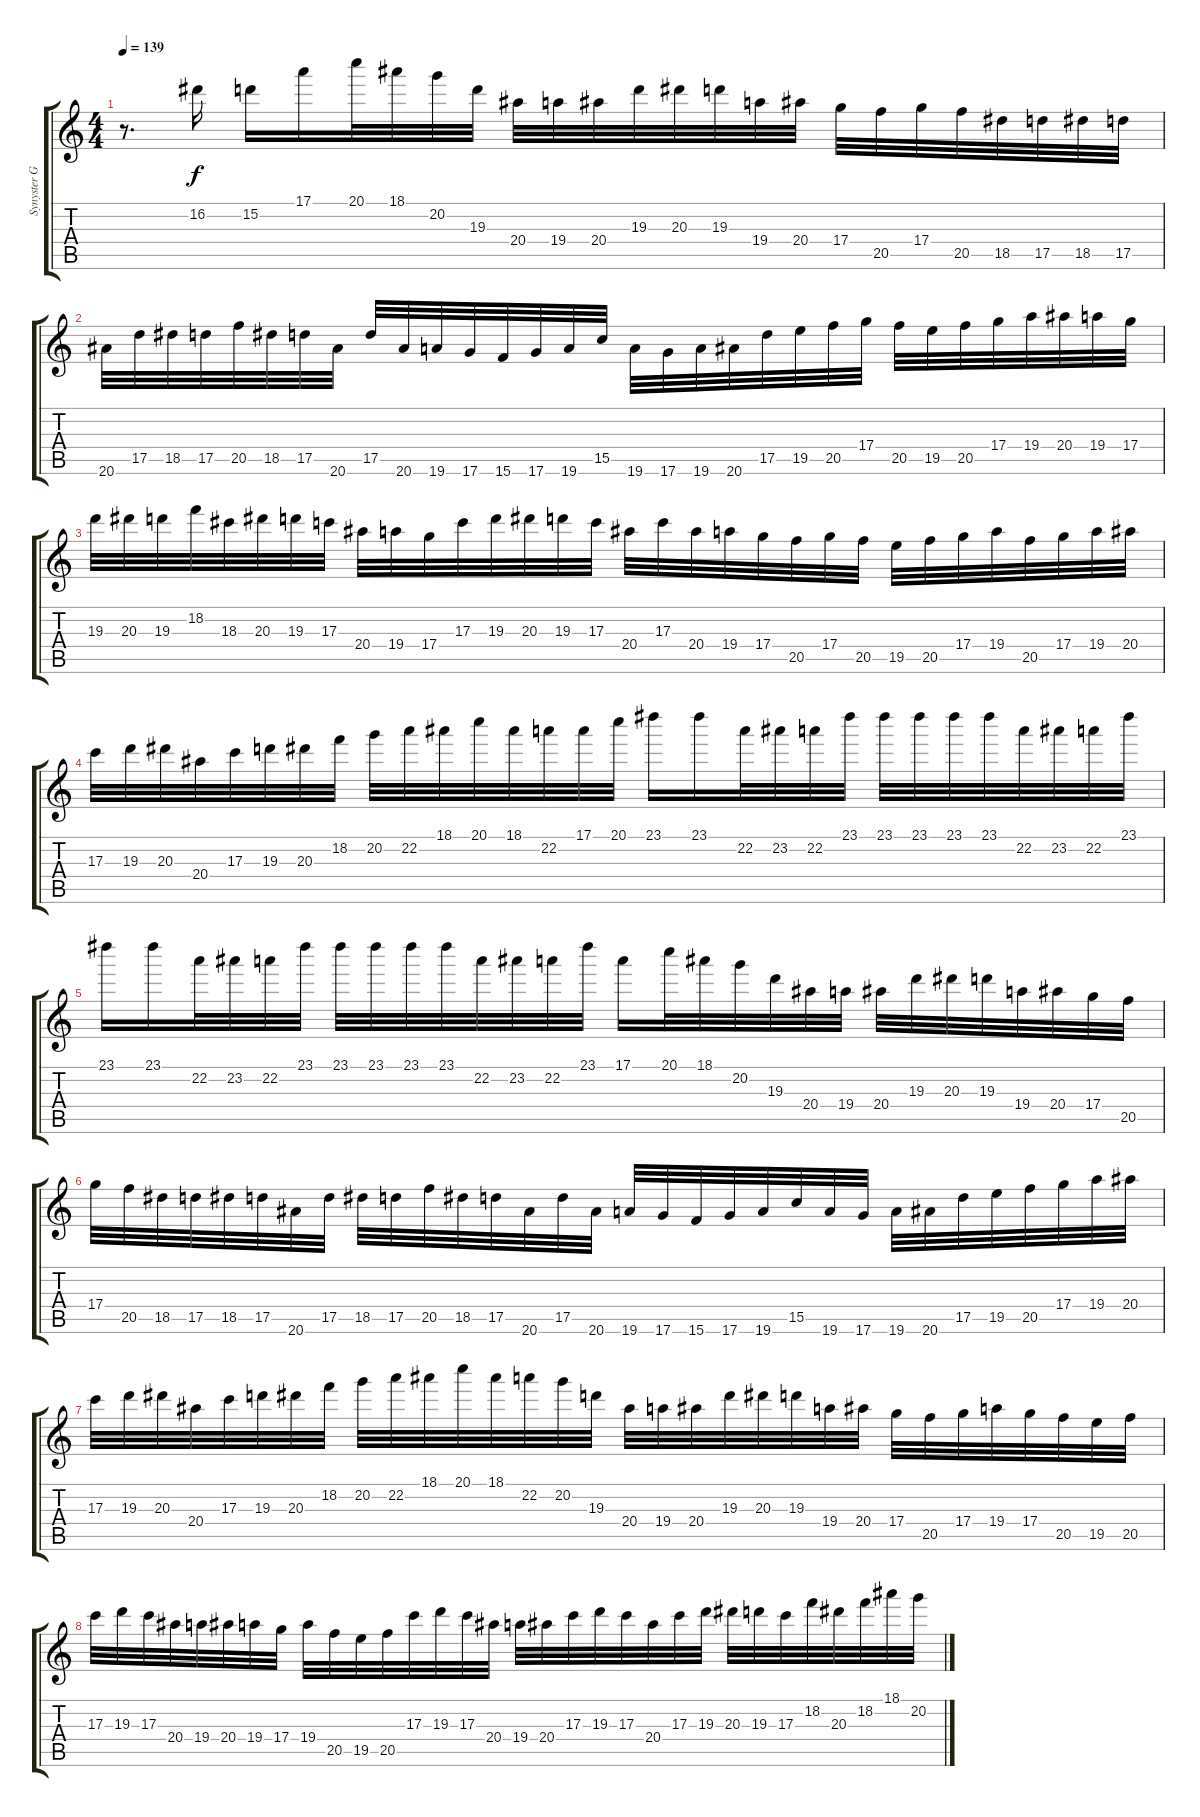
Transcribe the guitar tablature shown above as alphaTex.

\track ("Synyster Gates" "Synyster G") {instrument overdrivenguitar}
\staff {score tabs}
\tuning (E4 B3 G3 D3 A2 D2) {hide}
\ts (4 4)
\tempo 139
\clef g2
\ks c
r.8{d dy f} 16.2.16 15.2.16 17.1.16 20.1.32 18.1.32 20.2.32 19.3.32 20.4.32 19.4.32 20.4.32 19.3.32 20.3.32 19.3.32 19.4.32 20.4.32 17.4.32 20.5.32 17.4.32 20.5.32 18.5.32 17.5.32 18.5.32 17.5.32 |
20.6.32 17.5.32 18.5.32 17.5.32 20.5.32 18.5.32 17.5.32 20.6.32 17.5.32 20.6.32 19.6.32 17.6.32 15.6.32 17.6.32 19.6.32 15.5.32 19.6.32 17.6.32 19.6.32 20.6.32 17.5.32 19.5.32 20.5.32 17.4.32 20.5.32 19.5.32 20.5.32 17.4.32 19.4.32 20.4.32 19.4.32 17.4.32 |
19.3.32 20.3.32 19.3.32 18.2.32 18.3.32 20.3.32 19.3.32 17.3.32 20.4.32 19.4.32 17.4.32 17.3.32 19.3.32 20.3.32 19.3.32 17.3.32 20.4.32 17.3.32 20.4.32 19.4.32 17.4.32 20.5.32 17.4.32 20.5.32 19.5.32 20.5.32 17.4.32 19.4.32 20.5.32 17.4.32 19.4.32 20.4.32 |
17.3.32 19.3.32 20.3.32 20.4.32 17.3.32 19.3.32 20.3.32 18.2.32 20.2.32 22.2.32 18.1.32 20.1.32 18.1.32 22.2.32 17.1.32 20.1.32 23.1.16 23.1.16 22.2.32 23.2.32 22.2.32 23.1.32 23.1.32 23.1.32 23.1.32 23.1.32 22.2.32 23.2.32 22.2.32 23.1.32 |
23.1.16 23.1.16 22.2.32 23.2.32 22.2.32 23.1.32 23.1.32 23.1.32 23.1.32 23.1.32 22.2.32 23.2.32 22.2.32 23.1.32 17.1.16 20.1.32 18.1.32 20.2.32 19.3.32 20.4.32 19.4.32 20.4.32 19.3.32 20.3.32 19.3.32 19.4.32 20.4.32 17.4.32 20.5.32 |
17.4.32 20.5.32 18.5.32 17.5.32 18.5.32 17.5.32 20.6.32 17.5.32 18.5.32 17.5.32 20.5.32 18.5.32 17.5.32 20.6.32 17.5.32 20.6.32 19.6.32 17.6.32 15.6.32 17.6.32 19.6.32 15.5.32 19.6.32 17.6.32 19.6.32 20.6.32 17.5.32 19.5.32 20.5.32 17.4.32 19.4.32 20.4.32 |
17.3.32 19.3.32 20.3.32 20.4.32 17.3.32 19.3.32 20.3.32 18.2.32 20.2.32 22.2.32 18.1.32 20.1.32 18.1.32 22.2.32 20.2.32 19.3.32 20.4.32 19.4.32 20.4.32 19.3.32 20.3.32 19.3.32 19.4.32 20.4.32 17.4.32 20.5.32 17.4.32 19.4.32 17.4.32 20.5.32 19.5.32 20.5.32 |
17.3.32 19.3.32 17.3.32 20.4.32 19.4.32 20.4.32 19.4.32 17.4.32 19.4.32 20.5.32 19.5.32 20.5.32 17.3.32 19.3.32 17.3.32 20.4.32 19.4.32 20.4.32 17.3.32 19.3.32 17.3.32 20.4.32 17.3.32 19.3.32 20.3.32 19.3.32 17.3.32 18.2.32 20.3.32 18.2.32 18.1.32 20.2.32
